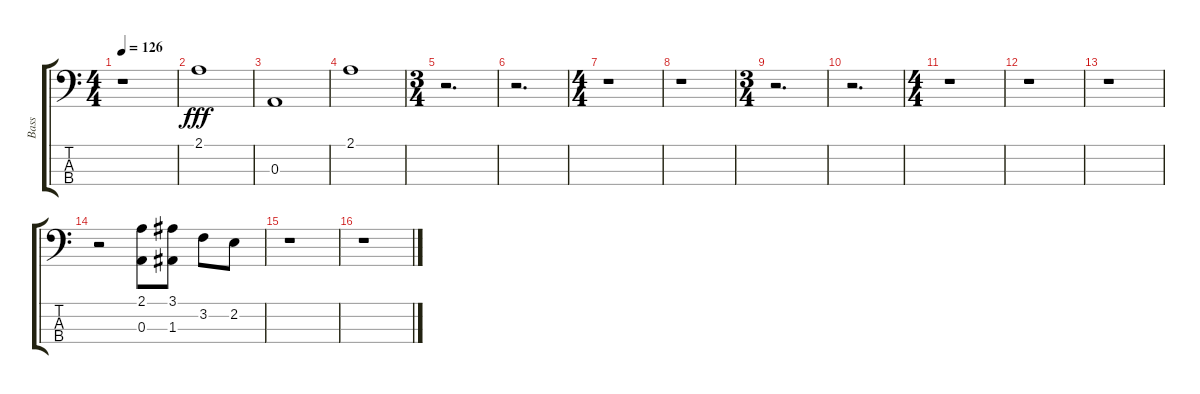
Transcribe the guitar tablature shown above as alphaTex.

\track ("Bass" "Bass") {instrument synthbass2}
\staff {score tabs}
\tuning (G2 D2 A1 E1) {hide}
\ts (4 4)
\tempo 126
\clef f4
\ks c
r.1{dy fff} |
2.1.1{balance 3} |
0.3.1{balance 13} |
2.1.1{balance 3} |
\ts (3 4)
r.2{d} |
r.2{d} |
\ts (4 4)
r.1 |
r.1 |
\ts (3 4)
r.2{d} |
r.2{d} |
\ts (4 4)
r.1 |
r.1 |
r.1 |
r.2 (2.1 0.3).8{balance 4} (3.1 1.3).8{balance 8} 3.2.8{balance 10} 2.2.8{balance 13} |
r.1 |
r.1
